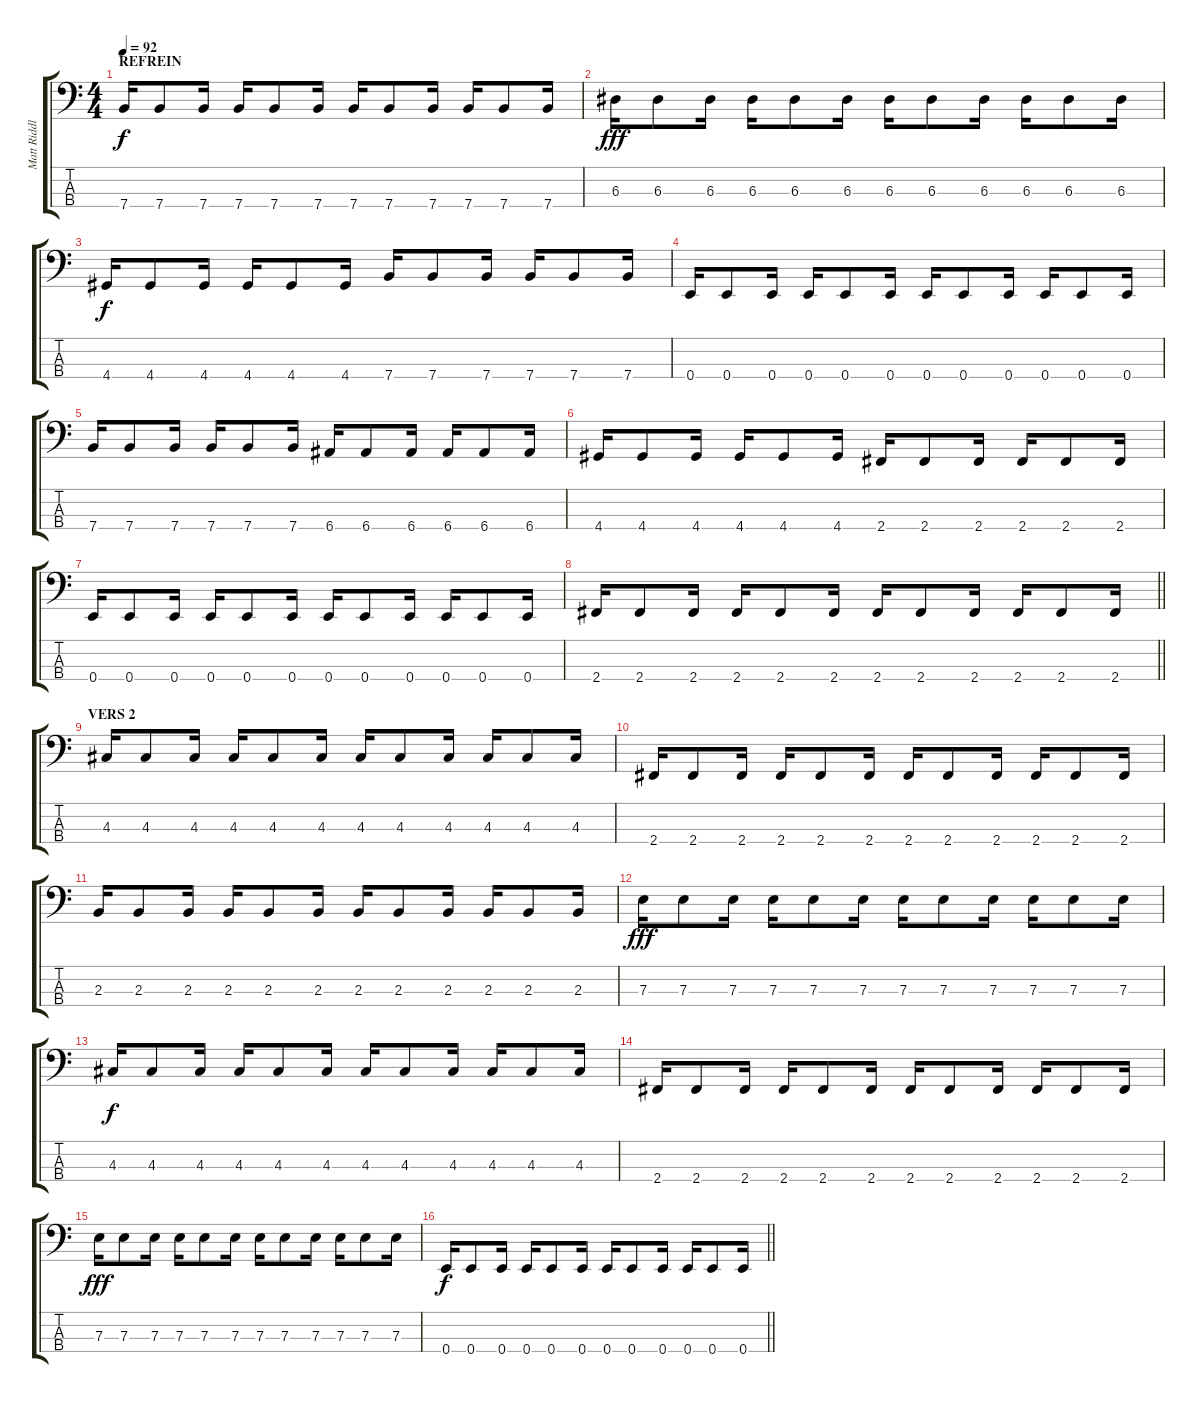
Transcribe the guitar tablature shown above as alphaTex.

\track ("Matt Riddle" "Matt Riddl") {instrument electricbassfinger}
\staff {score tabs}
\tuning (G2 D2 A1 E1) {hide}
\ts (4 4)
\section ("" "REFREIN")
\tempo 92
\clef f4
\ks c
7.4.16{dy f} 7.4.8 7.4.16 7.4.16 7.4.8 7.4.16 7.4.16 7.4.8 7.4.16 7.4.16 7.4.8 7.4.16 |
6.3.16{dy fff} 6.3.8 6.3.16 6.3.16 6.3.8 6.3.16 6.3.16 6.3.8 6.3.16 6.3.16 6.3.8 6.3.16 |
4.4.16{dy f} 4.4.8 4.4.16 4.4.16 4.4.8 4.4.16 7.4.16 7.4.8 7.4.16 7.4.16 7.4.8 7.4.16 |
0.4.16 0.4.8 0.4.16 0.4.16 0.4.8 0.4.16 0.4.16 0.4.8 0.4.16 0.4.16 0.4.8 0.4.16 |
7.4.16 7.4.8 7.4.16 7.4.16 7.4.8 7.4.16 6.4.16 6.4.8 6.4.16 6.4.16 6.4.8 6.4.16 |
4.4.16 4.4.8 4.4.16 4.4.16 4.4.8 4.4.16 2.4.16 2.4.8 2.4.16 2.4.16 2.4.8 2.4.16 |
0.4.16 0.4.8 0.4.16 0.4.16 0.4.8 0.4.16 0.4.16 0.4.8 0.4.16 0.4.16 0.4.8 0.4.16 |
\barLineRight lightlight
2.4.16 2.4.8 2.4.16 2.4.16 2.4.8 2.4.16 2.4.16 2.4.8 2.4.16 2.4.16 2.4.8 2.4.16 |
\section ("" "VERS 2")
4.3.16 4.3.8 4.3.16 4.3.16 4.3.8 4.3.16 4.3.16 4.3.8 4.3.16 4.3.16 4.3.8 4.3.16 |
2.4.16 2.4.8 2.4.16 2.4.16 2.4.8 2.4.16 2.4.16 2.4.8 2.4.16 2.4.16 2.4.8 2.4.16 |
2.3.16 2.3.8 2.3.16 2.3.16 2.3.8 2.3.16 2.3.16 2.3.8 2.3.16 2.3.16 2.3.8 2.3.16 |
7.3.16{dy fff} 7.3.8 7.3.16 7.3.16 7.3.8 7.3.16 7.3.16 7.3.8 7.3.16 7.3.16 7.3.8 7.3.16 |
4.3.16{dy f} 4.3.8 4.3.16 4.3.16 4.3.8 4.3.16 4.3.16 4.3.8 4.3.16 4.3.16 4.3.8 4.3.16 |
2.4.16 2.4.8 2.4.16 2.4.16 2.4.8 2.4.16 2.4.16 2.4.8 2.4.16 2.4.16 2.4.8 2.4.16 |
7.3.16{dy fff} 7.3.8 7.3.16 7.3.16 7.3.8 7.3.16 7.3.16 7.3.8 7.3.16 7.3.16 7.3.8 7.3.16 |
\barLineRight lightlight
0.4.16{dy f} 0.4.8 0.4.16 0.4.16 0.4.8 0.4.16 0.4.16 0.4.8 0.4.16 0.4.16 0.4.8 0.4.16
